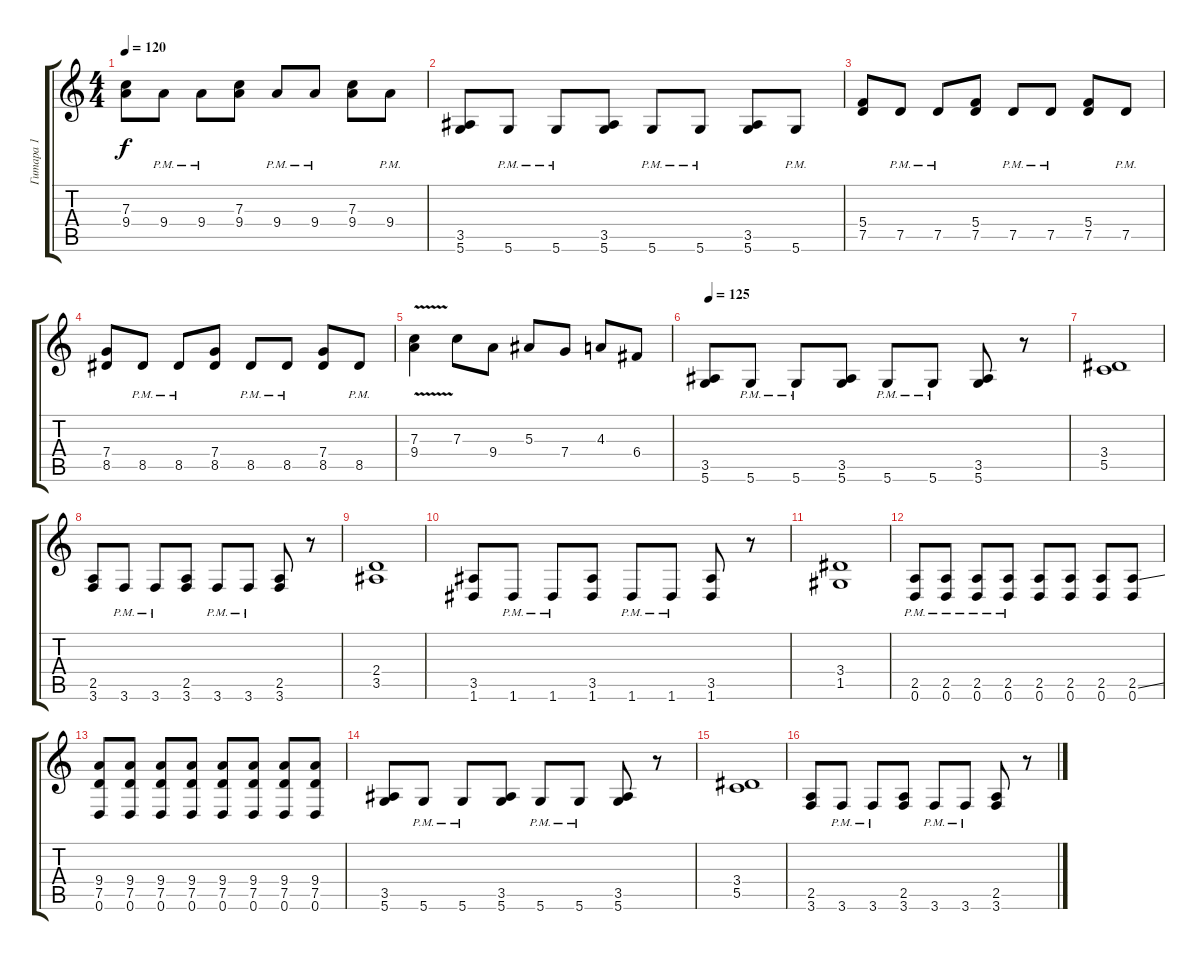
\track ("Гитара 1" "Гитара 1") {instrument overdrivenguitar}
\staff {score tabs}
\tuning (D4 A3 F3 C3 G2 D2) {hide}
\ts (4 4)
\tempo 120
\clef g2
\ks c
(7.3 9.4).8{dy f} 9.4{pm}.8 9.4{pm}.8 (7.3 9.4).8 9.4{pm}.8 9.4{pm}.8 (7.3 9.4).8 9.4{pm}.8 |
(3.5 5.6).8 5.6{pm}.8 5.6{pm}.8 (3.5 5.6).8 5.6{pm}.8 5.6{pm}.8 (3.5 5.6).8 5.6{pm}.8 |
(5.4 7.5).8 7.5{pm}.8 7.5{pm}.8 (5.4 7.5).8 7.5{pm}.8 7.5{pm}.8 (5.4 7.5).8 7.5{pm}.8 |
(7.4 8.5).8 8.5{pm}.8 8.5{pm}.8 (7.4 8.5).8 8.5{pm}.8 8.5{pm}.8 (7.4 8.5).8 8.5{pm}.8 |
(7.3{v} 9.4{v}).4 7.3.8 9.4.8 5.3.8 7.4.8 4.3.8 6.4.8 |
\tempo 125
(3.5 5.6).8 5.6{pm}.8 5.6{pm}.8 (3.5 5.6).8 5.6{pm}.8 5.6{pm}.8 (3.5 5.6).8 r.8 |
(3.4 5.5).1 |
(2.5 3.6).8 3.6{pm}.8 3.6{pm}.8 (2.5 3.6).8 3.6{pm}.8 3.6{pm}.8 (2.5 3.6).8 r.8 |
(2.4 3.5).1 |
(3.5 1.6).8 1.6{pm}.8 1.6{pm}.8 (3.5 1.6).8 1.6{pm}.8 1.6{pm}.8 (3.5 1.6).8 r.8 |
(3.4 1.5).1 |
(2.5{pm} 0.6{pm}).8 (2.5{pm} 0.6{pm}).8 (2.5{pm} 0.6{pm}).8 (2.5{pm} 0.6{pm}).8 (2.5 0.6).8 (2.5 0.6).8 (2.5 0.6).8 (2.5{ss} 0.6).8 |
(9.4 7.5 0.6).8 (9.4 7.5 0.6).8 (9.4 7.5 0.6).8 (9.4 7.5 0.6).8 (9.4 7.5 0.6).8 (9.4 7.5 0.6).8 (9.4 7.5 0.6).8 (9.4 7.5 0.6).8 |
(3.5 5.6).8 5.6{pm}.8 5.6{pm}.8 (3.5 5.6).8 5.6{pm}.8 5.6{pm}.8 (3.5 5.6).8 r.8 |
(3.4 5.5).1 |
(2.5 3.6).8 3.6{pm}.8 3.6{pm}.8 (2.5 3.6).8 3.6{pm}.8 3.6{pm}.8 (2.5 3.6).8 r.8
